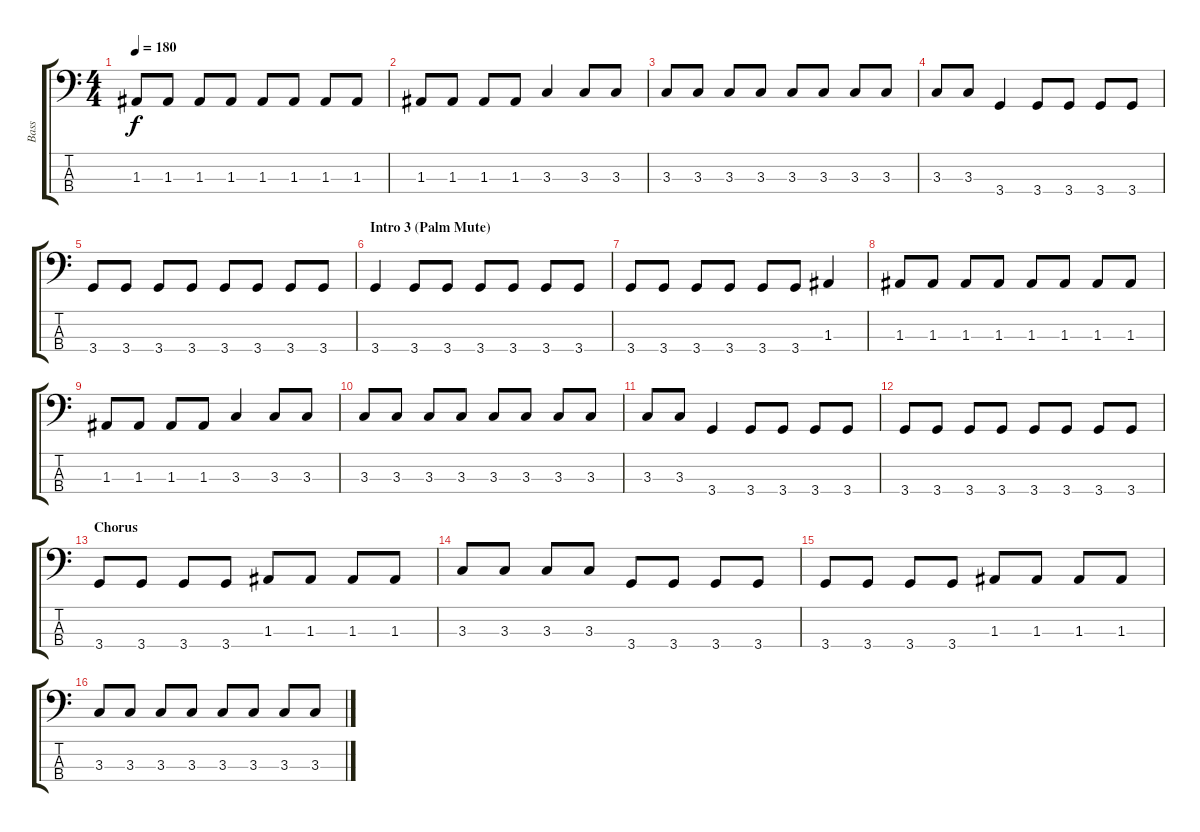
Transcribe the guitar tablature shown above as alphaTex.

\track ("Bass" "Bass") {instrument electricbasspick}
\staff {score tabs}
\tuning (G2 D2 A1 E1) {hide}
\ts (4 4)
\tempo 180
\clef f4
\ks c
1.3.8{dy f} 1.3.8 1.3.8 1.3.8 1.3.8 1.3.8 1.3.8 1.3.8 |
1.3.8 1.3.8 1.3.8 1.3.8 3.3.4 3.3.8 3.3.8 |
3.3.8 3.3.8 3.3.8 3.3.8 3.3.8 3.3.8 3.3.8 3.3.8 |
3.3.8 3.3.8 3.4.4 3.4.8 3.4.8 3.4.8 3.4.8 |
3.4.8 3.4.8 3.4.8 3.4.8 3.4.8 3.4.8 3.4.8 3.4.8 |
\section ("" "Intro 3 (Palm Mute)")
3.4.4 3.4.8 3.4.8 3.4.8 3.4.8 3.4.8 3.4.8 |
3.4.8 3.4.8 3.4.8 3.4.8 3.4.8 3.4.8 1.3.4 |
1.3.8 1.3.8 1.3.8 1.3.8 1.3.8 1.3.8 1.3.8 1.3.8 |
1.3.8 1.3.8 1.3.8 1.3.8 3.3.4 3.3.8 3.3.8 |
3.3.8 3.3.8 3.3.8 3.3.8 3.3.8 3.3.8 3.3.8 3.3.8 |
3.3.8 3.3.8 3.4.4 3.4.8 3.4.8 3.4.8 3.4.8 |
3.4.8 3.4.8 3.4.8 3.4.8 3.4.8 3.4.8 3.4.8 3.4.8 |
\section ("" "Chorus")
3.4.8 3.4.8 3.4.8 3.4.8 1.3.8 1.3.8 1.3.8 1.3.8 |
3.3.8 3.3.8 3.3.8 3.3.8 3.4.8 3.4.8 3.4.8 3.4.8 |
3.4.8 3.4.8 3.4.8 3.4.8 1.3.8 1.3.8 1.3.8 1.3.8 |
3.3.8 3.3.8 3.3.8 3.3.8 3.3.8 3.3.8 3.3.8 3.3.8
